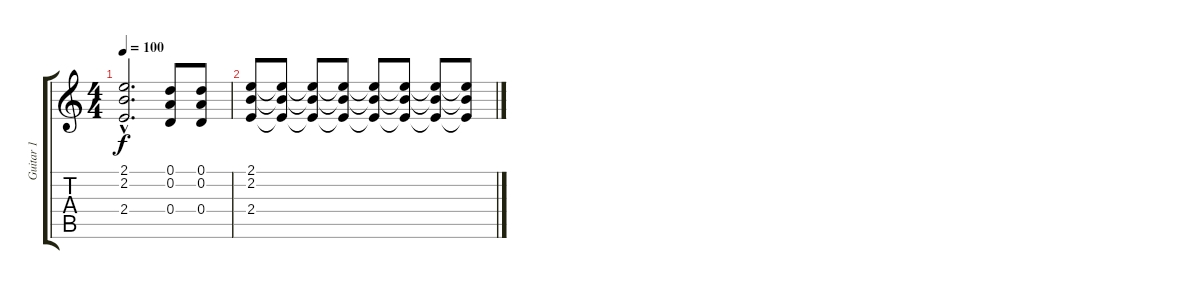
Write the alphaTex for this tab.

\track ("Guitar 1" "Guitar 1") {instrument distortionguitar}
\staff {score tabs}
\tuning (D4 A3 F3 D3 A2 D2) {hide}
\ts (4 4)
\tempo 100
\clef g2
\ks c
(2.1{hac} 2.2{hac} 2.4{hac}).2{d dy f} (0.1 0.2 0.4).8 (0.1 0.2 0.4).8 |
(2.1 2.2 2.4).8 (2.1{t} 2.2{t} 2.4{t}).8 (2.1{t} 2.2{t} 2.4{t}).8 (2.1{t} 2.2{t} 2.4{t}).8 (2.1{t} 2.2{t} 2.4{t}).8 (2.1{t} 2.2{t} 2.4{t}).8 (2.1{t} 2.2{t} 2.4{t}).8 (2.1{t} 2.2{t} 2.4{t}).8
